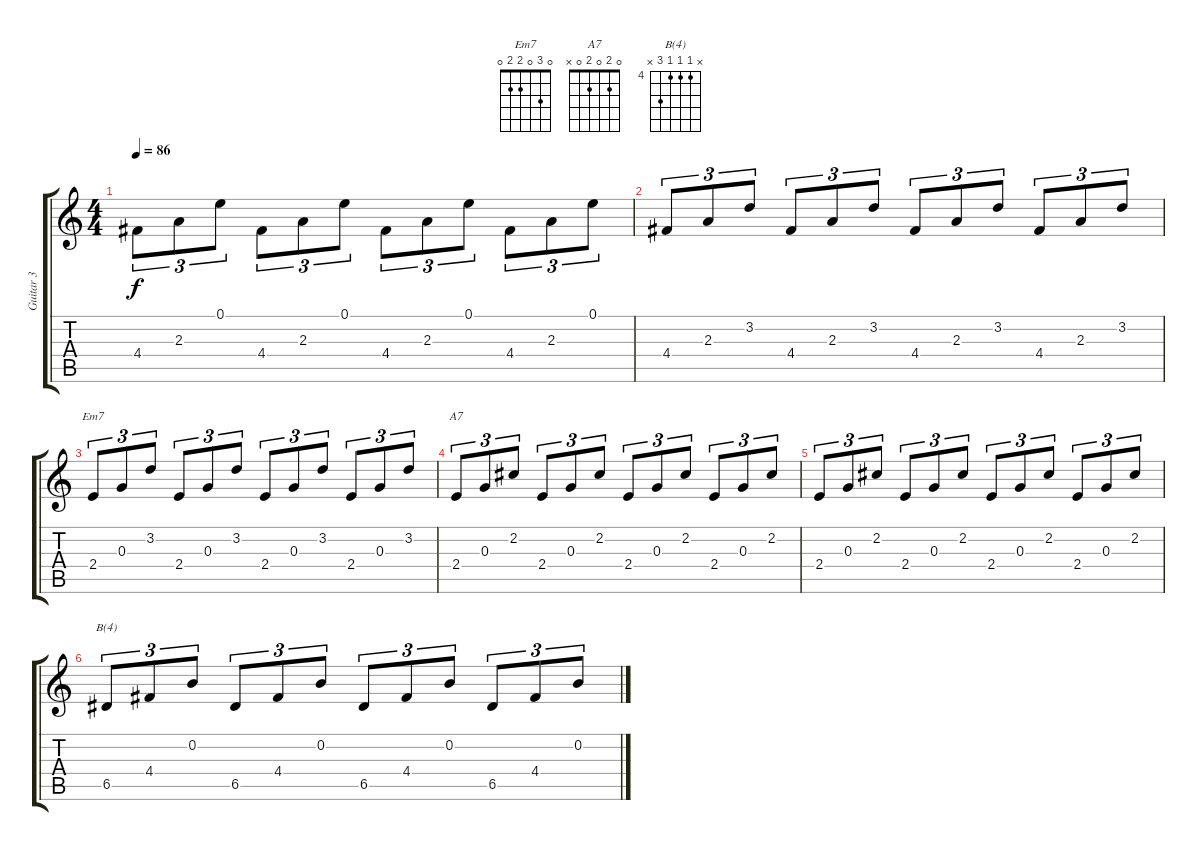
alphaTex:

\track ("Guitar 3" "Guitar 3") {instrument acousticguitarsteel}
\staff {score tabs}
\tuning (E4 B3 G3 D3 A2 E2) {hide}
\chord ("Em7" 0 3 0 2 2 0)
\chord ("A7" 0 2 0 2 0 x)
\chord ("B(4)" x 4 4 4 6 x) {firstfret 4}
\ts (4 4)
\tempo 86
\clef g2
\ks c
4.4.8{tu (3 2) dy f} 2.3.8{tu (3 2)} 0.1.8{tu (3 2)} 4.4.8{tu (3 2)} 2.3.8{tu (3 2)} 0.1.8{tu (3 2)} 4.4.8{tu (3 2)} 2.3.8{tu (3 2)} 0.1.8{tu (3 2)} 4.4.8{tu (3 2)} 2.3.8{tu (3 2)} 0.1.8{tu (3 2)} |
4.4.8{tu (3 2)} 2.3.8{tu (3 2)} 3.2.8{tu (3 2)} 4.4.8{tu (3 2)} 2.3.8{tu (3 2)} 3.2.8{tu (3 2)} 4.4.8{tu (3 2)} 2.3.8{tu (3 2)} 3.2.8{tu (3 2)} 4.4.8{tu (3 2)} 2.3.8{tu (3 2)} 3.2.8{tu (3 2)} |
2.4.8{tu (3 2) ch "Em7"} 0.3.8{tu (3 2)} 3.2.8{tu (3 2)} 2.4.8{tu (3 2)} 0.3.8{tu (3 2)} 3.2.8{tu (3 2)} 2.4.8{tu (3 2)} 0.3.8{tu (3 2)} 3.2.8{tu (3 2)} 2.4.8{tu (3 2)} 0.3.8{tu (3 2)} 3.2.8{tu (3 2)} |
2.4.8{tu (3 2) ch "A7"} 0.3.8{tu (3 2)} 2.2.8{tu (3 2)} 2.4.8{tu (3 2)} 0.3.8{tu (3 2)} 2.2.8{tu (3 2)} 2.4.8{tu (3 2)} 0.3.8{tu (3 2)} 2.2.8{tu (3 2)} 2.4.8{tu (3 2)} 0.3.8{tu (3 2)} 2.2.8{tu (3 2)} |
2.4.8{tu (3 2)} 0.3.8{tu (3 2)} 2.2.8{tu (3 2)} 2.4.8{tu (3 2)} 0.3.8{tu (3 2)} 2.2.8{tu (3 2)} 2.4.8{tu (3 2)} 0.3.8{tu (3 2)} 2.2.8{tu (3 2)} 2.4.8{tu (3 2)} 0.3.8{tu (3 2)} 2.2.8{tu (3 2)} |
6.5.8{tu (3 2) ch "B(4)"} 4.4.8{tu (3 2)} 0.2.8{tu (3 2)} 6.5.8{tu (3 2)} 4.4.8{tu (3 2)} 0.2.8{tu (3 2)} 6.5.8{tu (3 2)} 4.4.8{tu (3 2)} 0.2.8{tu (3 2)} 6.5.8{tu (3 2)} 4.4.8{tu (3 2)} 0.2.8{tu (3 2)}
